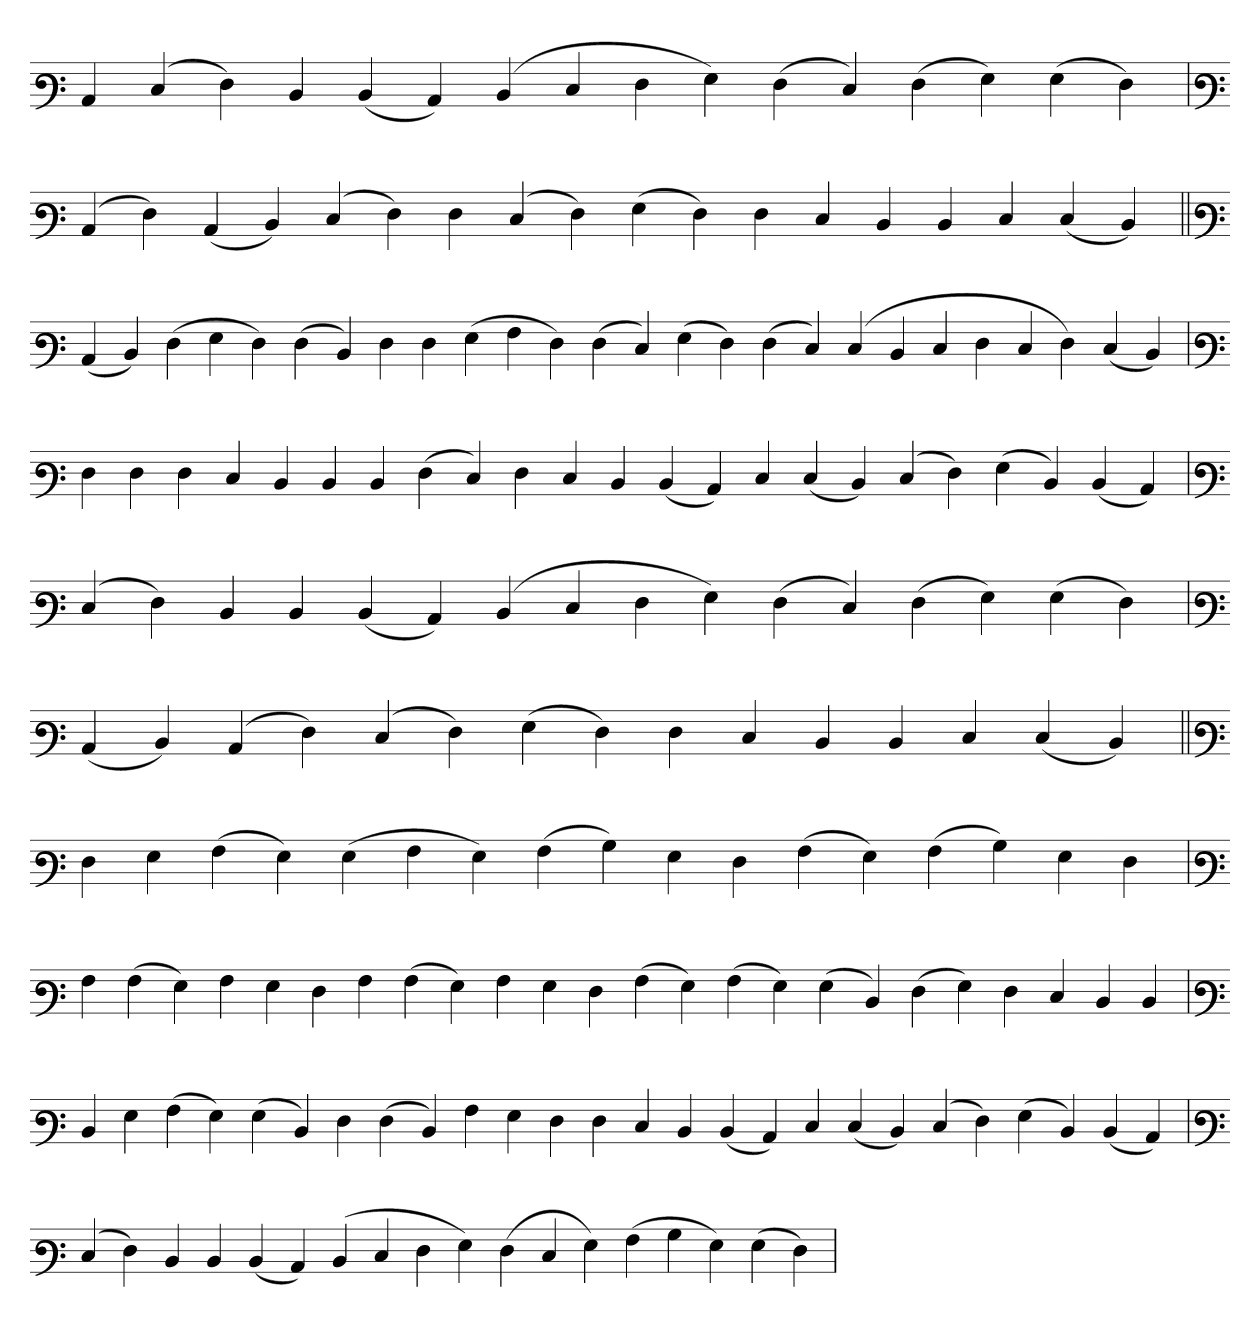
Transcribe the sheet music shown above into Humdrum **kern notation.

**kern
*part1
*staff1
*clefF3
=
4C
(4E
4F)
4D
(4D
4C)
(4D
4E
4F
4G)
(4F
4E)
(4F
4G)
(4G
4F)
='
*clefF3
(4C
4F)
(4C
4D)
(4E
4F)
4F
(4E
4F)
(4G
4F)
4F
4E
4D
4D
4E
(4E
4D)
=||
*clefF3
(4C
4D)
(4F
4G
4F)
(4F
4D)
4F
4F
(4G
4A
4F)
(4F
4E)
(4G
4F)
(4F
4E)
(4E
4D
4E
4F
4E
4F)
(4E
4D)
=`
*clefF3
4F
4F
4F
4E
4D
4D
4D
(4F
4E)
4F
4E
4D
(4D
4C)
4E
(4E
4D)
(4E
4F)
(4G
4D)
(4D
4C)
=
*clefF3
(4E
4F)
4D
4D
(4D
4C)
(4D
4E
4F
4G)
(4F
4E)
(4F
4G)
(4G
4F)
='
*clefF3
(4C
4D)
(4C
4F)
(4E
4F)
(4G
4F)
4F
4E
4D
4D
4E
(4E
4D)
=||
*clefF3
4F
4G
(4A
4G)
(4G
4A
4G)
(4A
4B)
4G
4F
(4A
4G)
(4A
4B)
4G
4F
=`
*clefF3
4A
(4A
4G)
4A
4G
4F
4A
(4A
4G)
4A
4G
4F
(4A
4G)
(4A
4G)
(4G
4D)
(4F
4G)
4F
4E
4D
4D
='
*clefF3
4D
4G
(4A
4G)
(4G
4D)
4F
(4F
4D)
4A
4G
4F
4F
4E
4D
(4D
4C)
4E
(4E
4D)
(4E
4F)
(4G
4D)
(4D
4C)
=
*clefF3
(4E
4F)
4D
4D
(4D
4C)
(4D
4E
4F
4G)
(4F
4E
4G)
(4A
4B
4G)
(4G
4F)
='
*-
